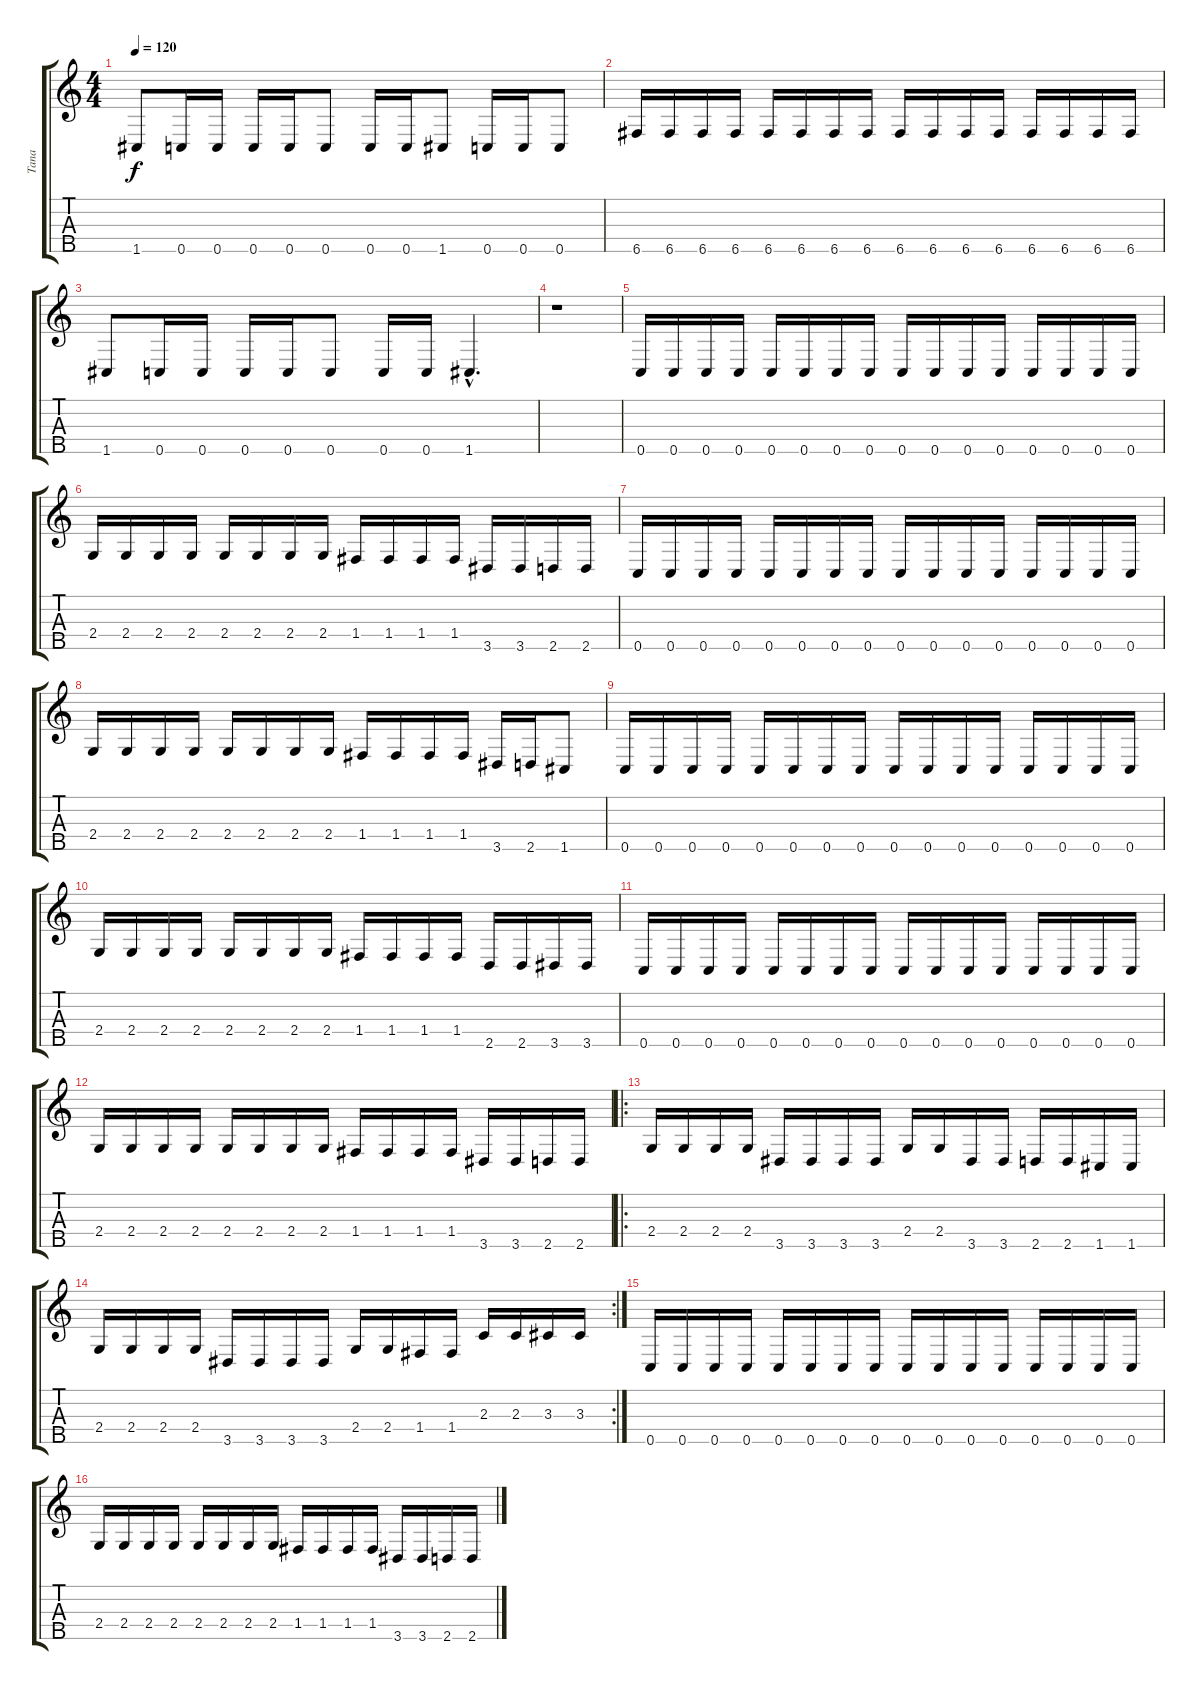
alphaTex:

\track ("Tana" "Tana") {instrument acousticbass}
\staff {score tabs}
\tuning (Ab3 Eb3 Bb2 F2 C2) {hide}
\ts (4 4)
\tempo 120
\clef g2
\ks c
1.5.8{dy f} 0.5.16 0.5.16 0.5.16 0.5.16 0.5.8 0.5.16 0.5.16 1.5.8 0.5.16 0.5.16 0.5.8 |
6.5.16 6.5.16 6.5.16 6.5.16 6.5.16 6.5.16 6.5.16 6.5.16 6.5.16 6.5.16 6.5.16 6.5.16 6.5.16 6.5.16 6.5.16 6.5.16 |
1.5.8 0.5.16 0.5.16 0.5.16 0.5.16 0.5.8 0.5.16 0.5.16 1.5{hac}.4{d} |
r.1 |
0.5.16 0.5.16 0.5.16 0.5.16 0.5.16 0.5.16 0.5.16 0.5.16 0.5.16 0.5.16 0.5.16 0.5.16 0.5.16 0.5.16 0.5.16 0.5.16 |
2.4.16 2.4.16 2.4.16 2.4.16 2.4.16 2.4.16 2.4.16 2.4.16 1.4.16 1.4.16 1.4.16 1.4.16 3.5.16 3.5.16 2.5.16 2.5.16 |
0.5.16 0.5.16 0.5.16 0.5.16 0.5.16 0.5.16 0.5.16 0.5.16 0.5.16 0.5.16 0.5.16 0.5.16 0.5.16 0.5.16 0.5.16 0.5.16 |
2.4.16 2.4.16 2.4.16 2.4.16 2.4.16 2.4.16 2.4.16 2.4.16 1.4.16 1.4.16 1.4.16 1.4.16 3.5.16 2.5.16 1.5.8 |
0.5.16 0.5.16 0.5.16 0.5.16 0.5.16 0.5.16 0.5.16 0.5.16 0.5.16 0.5.16 0.5.16 0.5.16 0.5.16 0.5.16 0.5.16 0.5.16 |
2.4.16 2.4.16 2.4.16 2.4.16 2.4.16 2.4.16 2.4.16 2.4.16 1.4.16 1.4.16 1.4.16 1.4.16 2.5.16 2.5.16 3.5.16 3.5.16 |
0.5.16 0.5.16 0.5.16 0.5.16 0.5.16 0.5.16 0.5.16 0.5.16 0.5.16 0.5.16 0.5.16 0.5.16 0.5.16 0.5.16 0.5.16 0.5.16 |
2.4.16 2.4.16 2.4.16 2.4.16 2.4.16 2.4.16 2.4.16 2.4.16 1.4.16 1.4.16 1.4.16 1.4.16 3.5.16 3.5.16 2.5.16 2.5.16 |
\ro
2.4.16 2.4.16 2.4.16 2.4.16 3.5.16 3.5.16 3.5.16 3.5.16 2.4.16 2.4.16 3.5.16 3.5.16 2.5.16 2.5.16 1.5.16 1.5.16 |
\rc 2
2.4.16 2.4.16 2.4.16 2.4.16 3.5.16 3.5.16 3.5.16 3.5.16 2.4.16 2.4.16 1.4.16 1.4.16 2.3.16 2.3.16 3.3.16 3.3.16 |
0.5.16 0.5.16 0.5.16 0.5.16 0.5.16 0.5.16 0.5.16 0.5.16 0.5.16 0.5.16 0.5.16 0.5.16 0.5.16 0.5.16 0.5.16 0.5.16 |
2.4.16 2.4.16 2.4.16 2.4.16 2.4.16 2.4.16 2.4.16 2.4.16 1.4.16 1.4.16 1.4.16 1.4.16 3.5.16 3.5.16 2.5.16 2.5.16
